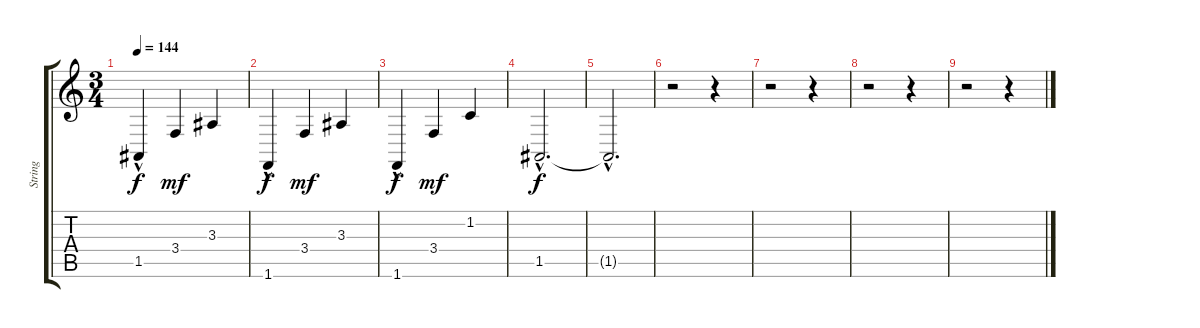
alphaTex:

\track ("String" "String") {instrument harpsichord}
\staff {score tabs}
\tuning (E4 B3 G3 D3 A2 E2) {hide}
\ts (3 4)
\tempo 144
\clef g2
\ks c
1.5{hac}.4{dy f} 3.4.4{dy mf} 3.3.4 |
1.6{hac}.4{dy f} 3.4.4{dy mf} 3.3.4 |
1.6{hac}.4{dy f} 3.4.4{dy mf} 1.2.4 |
1.5{hac}.2{d dy f} |
1.5{hac t}.2{d} |
r.2 r.4 |
r.2 r.4 |
r.2 r.4 |
r.2 r.4
